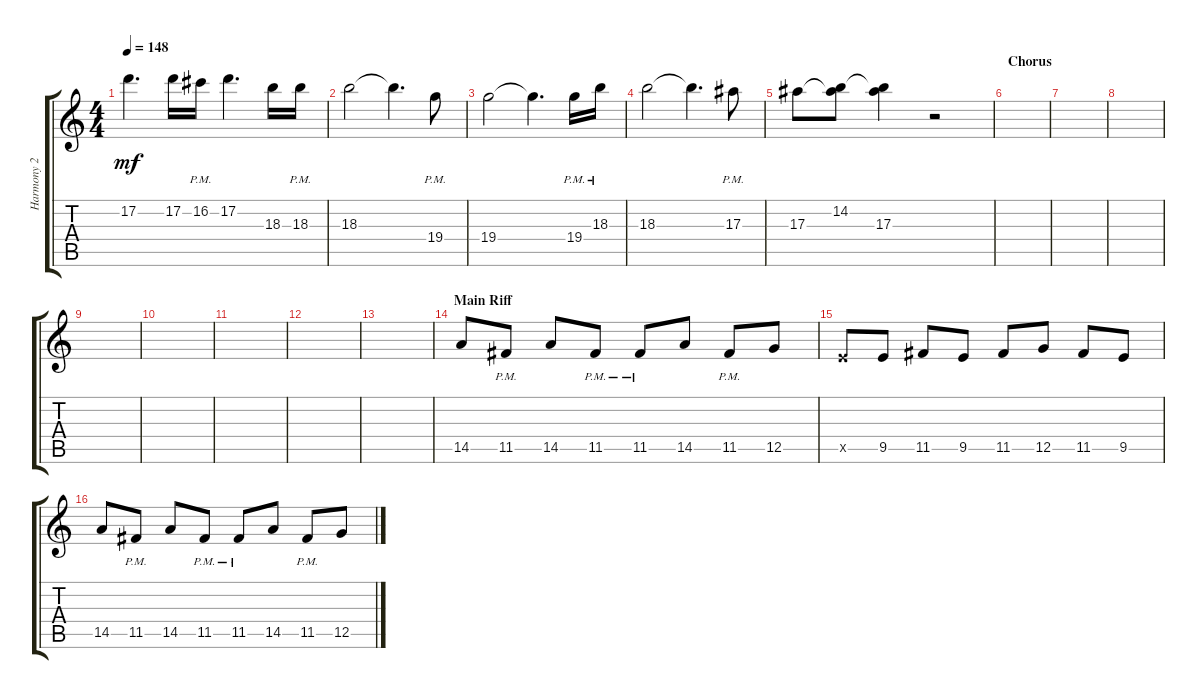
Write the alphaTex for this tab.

\track ("Harmony 2" "Harmony 2") {instrument distortionguitar}
\staff {score tabs}
\tuning (D4 A3 F3 C3 G2 C2) {hide}
\ts (4 4)
\tempo 148
\clef g2
\ks c
17.2.4{d dy mf} 17.2.16 16.2{pm}.16 17.2.4{d} 18.3.16 18.3{pm}.16 |
18.3.2 18.3{t}.4{d} 19.4{pm}.8 |
19.4.2 19.4{t}.4{d} 19.4{pm}.16 18.3{pm}.16 |
18.3.2 18.3{t}.4{d} 17.3{pm}.8 |
17.3.8 (14.2 17.3{t}).8 (14.2{t} 17.3).4 r.2 |
\section ("" "Chorus")
|
|
|
|
|
|
|
|
\section ("" "Main Riff")
14.5.8 11.5{pm}.8 14.5.8 11.5{pm}.8 11.5{pm}.8 14.5.8 11.5{pm}.8 12.5.8 |
9.5{x}.8 9.5.8 11.5.8 9.5.8 11.5.8 12.5.8 11.5.8 9.5.8 |
14.5.8 11.5{pm}.8 14.5.8 11.5{pm}.8 11.5{pm}.8 14.5.8 11.5{pm}.8 12.5.8
